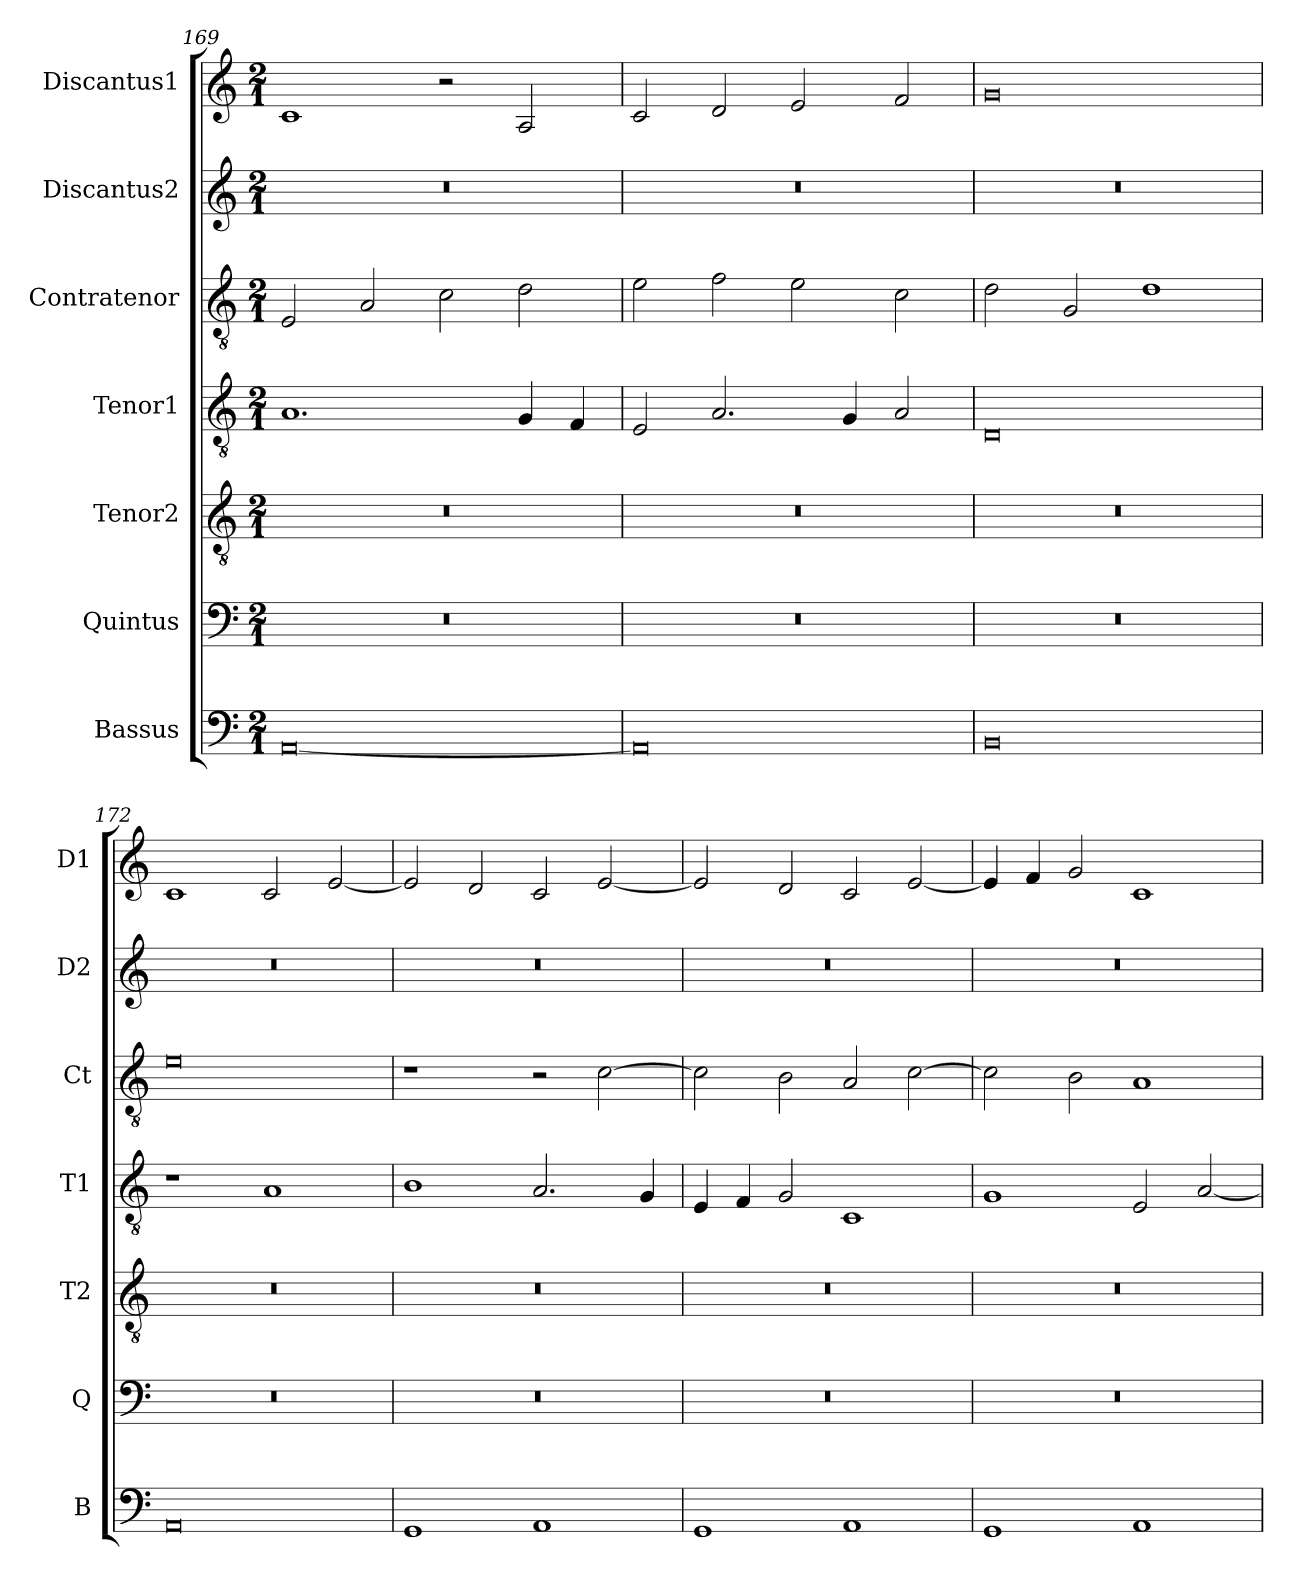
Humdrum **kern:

**kern	**kern	**kern	**kern	**kern	**kern	**kern
*part7	*part6	*part5	*part4	*part3	*part2	*part1
*staff7	*staff6	*staff5	*staff4	*staff3	*staff2	*staff1
*I"Bassus	*I"Quintus	*I"Tenor2	*I"Tenor1	*I"Contratenor	*I"Discantus2	*I"Discantus1
*I'B	*I'Q	*I'T2	*I'T1	*I'Ct	*I'D2	*I'D1
*clefF4	*clefF4	*clefGv2	*clefGv2	*clefGv2	*clefG2	*clefG2
*k[]	*k[]	*k[]	*k[]	*k[]	*k[]	*k[]
*M2/1	*M2/1	*M2/1	*M2/1	*M2/1	*M2/1	*M2/1
=169	=169	=169	=169	=169	=169	=169
[0AA/	0r	0r	1.A/	2E/	0r	1c/
.	.	.	.	2A/	.	.
.	.	.	.	2c\	.	2r
.	.	.	4G/	2d\	.	2A/
.	.	.	4F/	.	.	.
=170	=170	=170	=170	=170	=170	=170
0AA/]	0r	0r	2E/	2e\	0r	2c/
.	.	.	2.A/	2f\	.	2d/
.	.	.	.	2e\	.	2e/
.	.	.	4G/	.	.	.
.	.	.	2A/	2c\	.	2f/
=171	=171	=171	=171	=171	=171	=171
0BB/	0r	0r	0D/	2d\	0r	0g/
.	.	.	.	2G/	.	.
.	.	.	.	1d\	.	.
=172	=172	=172	=172	=172	=172	=172
0AA/	0r	0r	1r	0e\	0r	1c/
.	.	.	1A/	.	.	2c/
.	.	.	.	.	.	[2e/
=173	=173	=173	=173	=173	=173	=173
1GG/	0r	0r	1B\	1r	0r	2e/]
.	.	.	.	.	.	2d/
1AA/	.	.	2.A/	2r	.	2c/
.	.	.	.	[2c\	.	[2e/
.	.	.	4G/	.	.	.
=174	=174	=174	=174	=174	=174	=174
1GG/	0r	0r	4E/	2c\]	0r	2e/]
.	.	.	4F/	.	.	.
.	.	.	2G/	2B\	.	2d/
1AA/	.	.	1C/	2A/	.	2c/
.	.	.	.	[2c\	.	[2e/
=175	=175	=175	=175	=175	=175	=175
1GG/	0r	0r	1G/	2c\]	0r	4e/]
.	.	.	.	.	.	4f/
.	.	.	.	2B\	.	2g/
1AA/	.	.	2E/	1A/	.	1c/
.	.	.	[2A/	.	.	.
=	=	=	=	=	=	=
*-	*-	*-	*-	*-	*-	*-
